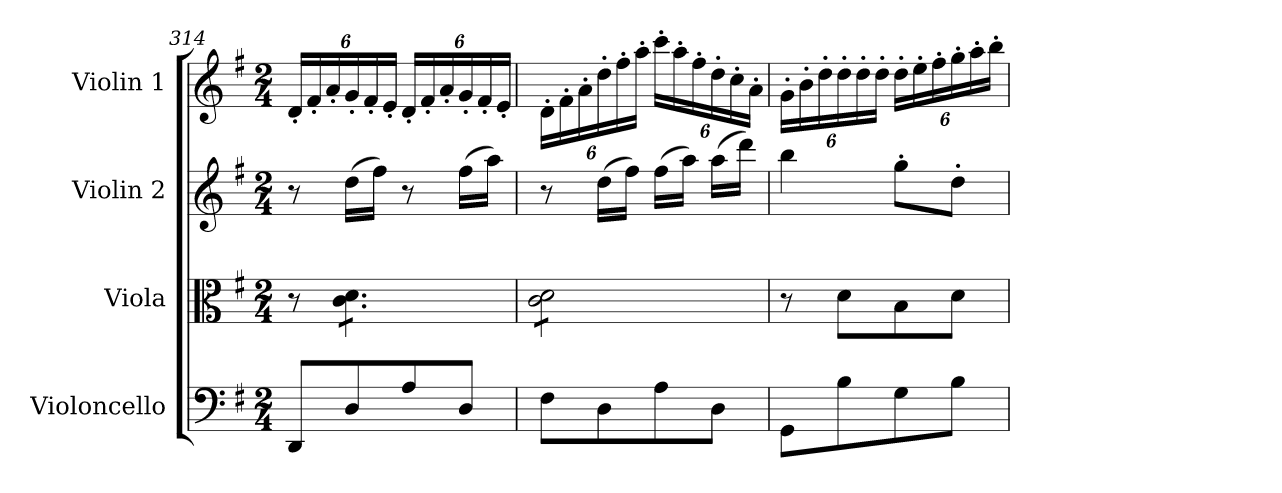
**kern	**kern	**kern	**kern
*part4	*part3	*part2	*part1
*staff4	*staff3	*staff2	*staff1
*I"Violoncello	*I"Viola	*I"Violin 2	*I"Violin 1
*I'Vc	*I'Vla	*I'Vln	*I'Vln
*clefF4	*clefC3	*clefG2	*clefG2
*k[f#]	*k[f#]	*k[f#]	*k[f#]
*M2/4	*M2/4	*M2/4	*M2/4
*	*	*	*Xbrackettup
=314	=314	=314	=314
8DD/L	8r	8r	24d'/LL
.	.	.	24f#'/
.	.	.	24a'/
*	*tremolo	*	*
8D/	8c\ 8d\L	(16dd\LL	24g'/
.	.	.	24f#'/
.	.	16ff#\JJ)	.
.	.	.	24e'/JJ
8A/	8c\ 8d\	8r	24d'/LL
.	.	.	24f#'/
.	.	.	24a'/
8D/J	8c\ 8d\J	(16ff#\LL	24g'/
.	.	.	24f#'/
.	.	16aa\JJ)	.
.	.	.	24e'/JJ
!!LO:LB:g=z
=315	=315	=315	=315
8F#\L	8c\ 8d\L	8r	24d'\LL
.	.	.	24f#'\
.	.	.	24a'\
8D\	8c\ 8d\	(16dd\LL	24dd'\
.	.	.	24ff#'\
.	.	16ff#\JJ)	.
.	.	.	24aa'\JJ
8A\	8c\ 8d\	(16ff#\LL	24ccc'\LL
.	.	.	24aa'\
.	.	16aa\JJ)	.
.	.	.	24ff#'\
8D\J	8c\ 8d\J	(16aa\LL	24dd'\
*	*Xtremolo	*	*
.	.	.	24cc'\
.	.	16ddd\JJ)	.
.	.	.	24a'\JJ
=316	=316	=316	=316
8GG\L	8r	4bb\	24g'\LL
.	.	.	24b'\
.	.	.	24dd'\
8B\	8d\L	.	24dd'\
.	.	.	24dd'\
.	.	.	24dd'\JJ
8G\	8B\	8gg'\L	24dd'\LL
.	.	.	24ee'\
.	.	.	24ff#'\
8B\J	8d\J	8dd'\J	24gg'\
.	.	.	24aa'\
.	.	.	24bb'\JJ
=	=	=	=
*-	*-	*-	*-
